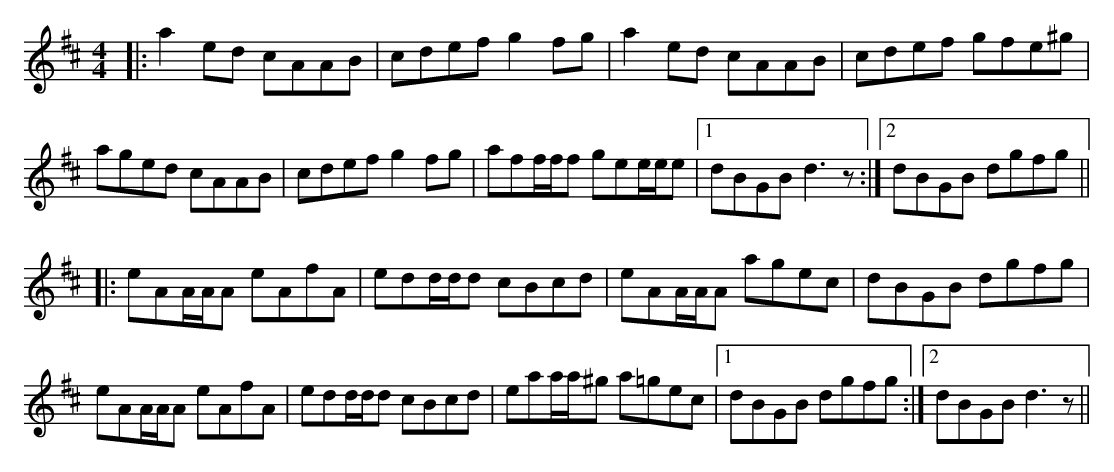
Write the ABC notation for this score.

X:1
M:4/4
K:D
|:a2ed cAAB|cdef g2 fg|a2 ed cAAB|cdef gfe^g|
aged cAAB|cdef g2 fg|aff/f/f gee/e/e|1 dBGB d3z:|2 dBGB dgfg||
|:eAA/A/A eAfA|edd/d/d cBcd|eAA/A/A agec|dBGB dgfg|
eAA/A/A eAfA|edd/d/d cBcd|eaa/a/^g a=gec|1 dBGB dgfg:|2 dBGBd3 z||
